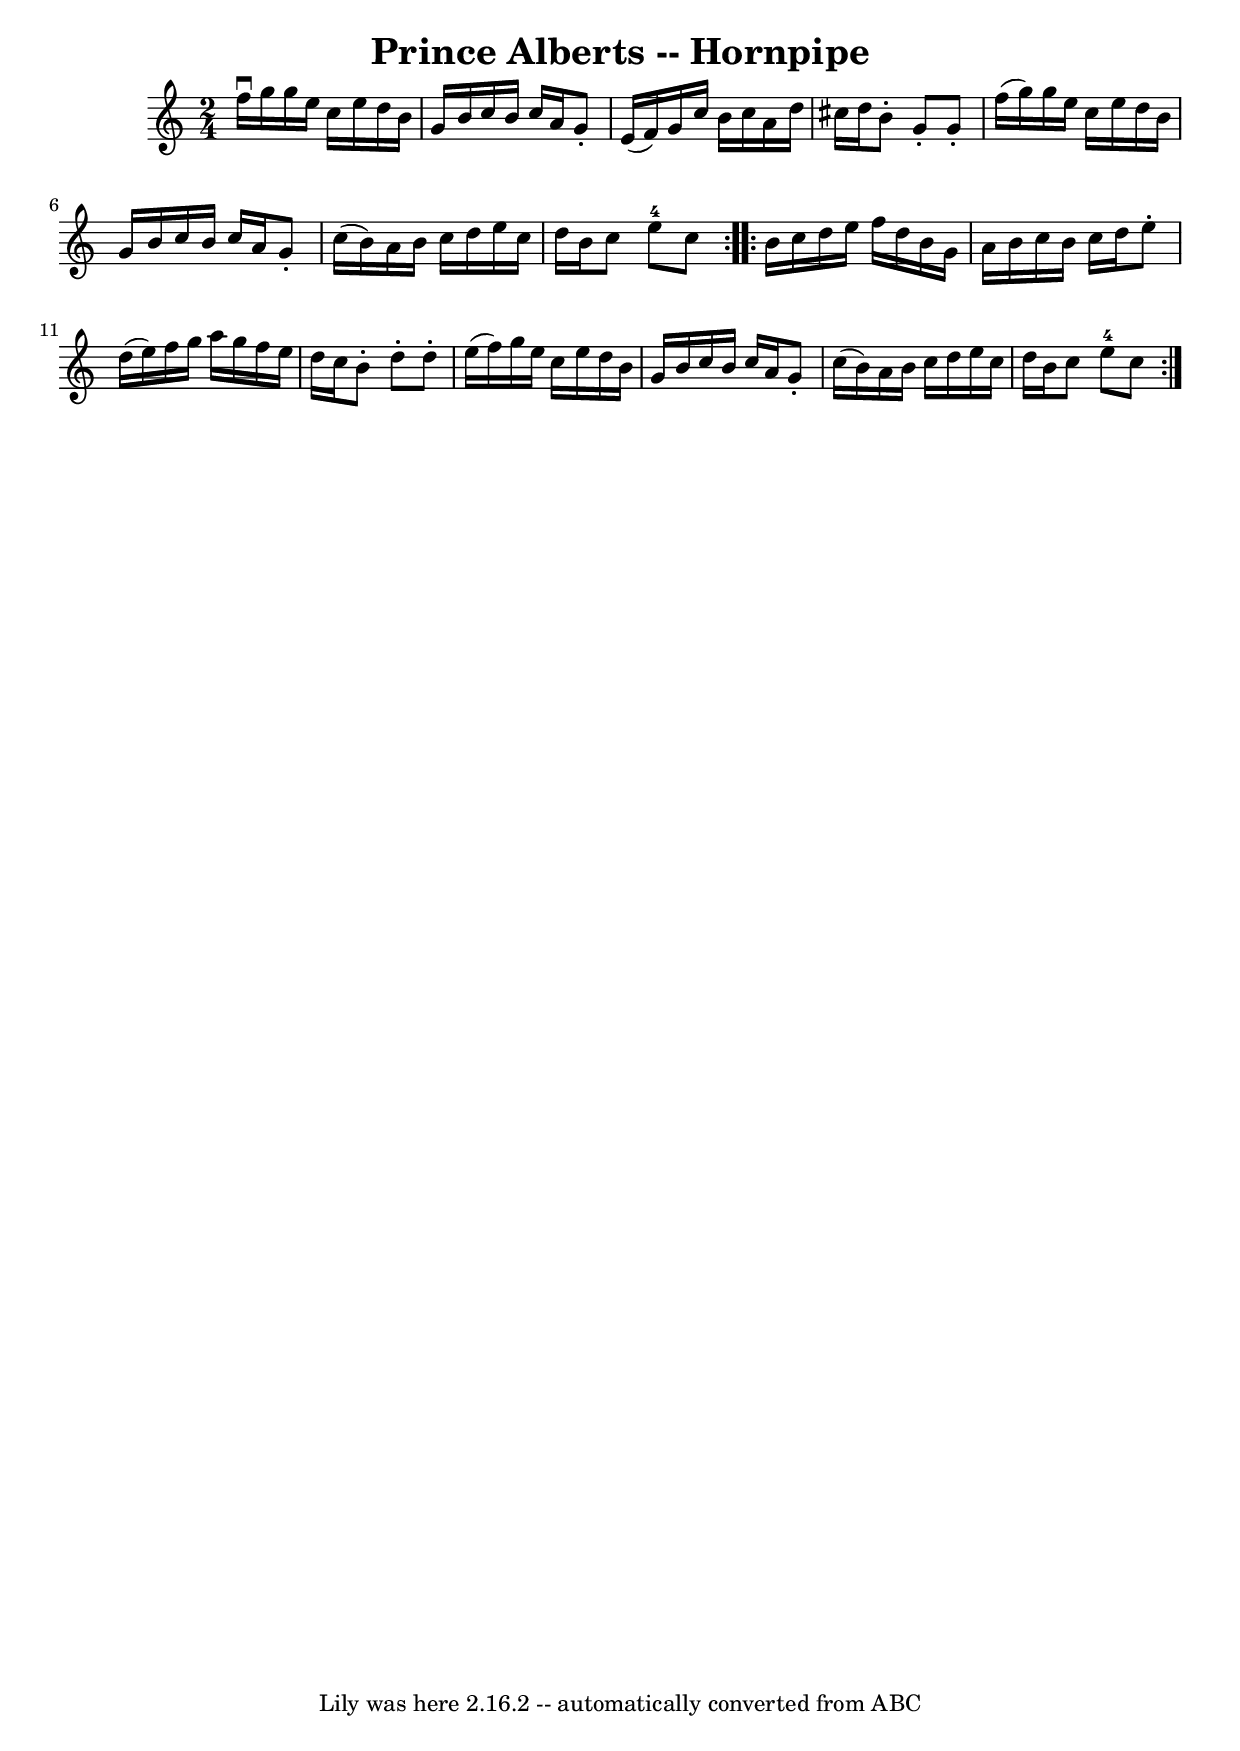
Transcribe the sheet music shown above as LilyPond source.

\version "2.16.2"
\include "Mammoth.ily"
\header {
  %% book = "Cole's 1000 Fiddle Tunes"
  crossRefNumber = "1"
  footnotes = ""
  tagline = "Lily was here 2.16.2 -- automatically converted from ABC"
  title = "Prince Alberts -- Hornpipe"

}
voicedefault =  {



  \repeat volta 2 {

    \time 2/4 
    \key c \major
 f''16^\downbow g''16  |
    g''16 e''16    
    c''16 e''16 d''16 b'16 g'16 b'16  |
    c''16 b'16    
    c''16 a'16 g'8 -. e'16 (f'16) |
    g'16 c''16 b'16    
    c''16 a'16 d''16 cis''16 d''16  |
    b'8 -. g'8 -. g'8 -. 
    f''16 (g''16) |
    g''16 e''16 c''16 e''16 d''16    
    b'16 g'16 b'16  |
    c''16 b'16 c''16 a'16 g'8 -.   
    c''16 (b'16) |
    a'16 b'16 c''16 d''16 e''16 c''16  
    d''16 b'16  |
    c''8 e''8-4 c''8  
  }     
  \repeat volta 2 {
    
    b'16 c''16  |
    d''16 e''16 f''16 d''16 b'16 g'16    
    a'16 b'16  |
    c''16 b'16 c''16 d''16 e''8 -. d''16 (
    e''16) |
    f''16 g''16 a''16 g''16 f''16 e''16    
    d''16 c''16  |
    b'8 -. d''8 -. d''8 -. e''16 (f''16) 
    |
    g''16 e''16 c''16 e''16 d''16 b'16 g'16 b'16  
    |
    c''16 b'16 c''16 a'16 g'8 -. c''16 (b'16) 
    |
    a'16 b'16 c''16 d''16 e''16 c''16 d''16 b'16  
    |
    c''8 e''8-4 c''8  
  }   

}

\score{
  <<

    \context Staff="default"
    {
      \voicedefault 
      
    }

  >>
  \layout {
    
  }
  \midi {
  }

}
